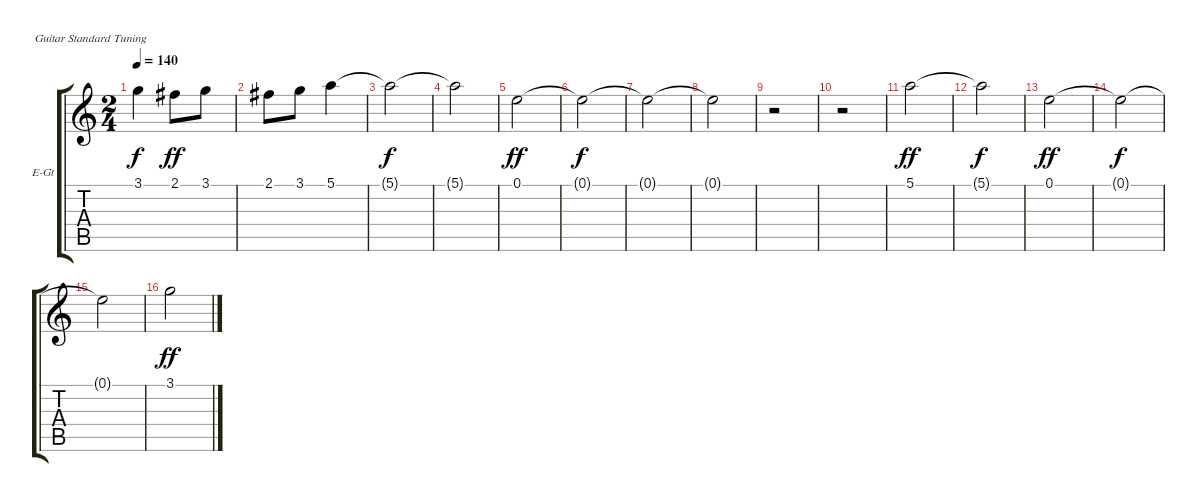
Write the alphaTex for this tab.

\bracketExtendMode groupsimilarinstruments
\firstSystemTrackNameOrientation horizontal
\otherSystemsTrackNameOrientation horizontal
\track ("Гитара 4" "E-Gt") {instrument electricguitarjazz}
\staff {score tabs}
\tuning (E4 B3 G3 D3 A2 E2)
\ts (2 4)
\tempo 140
\clef g2
\ks c
3.1{t}.4{dy f} 2.1.8{dy ff} 3.1.8 |
2.1.8 3.1.8 5.1.4 |
5.1{t}.2{dy f} |
5.1{t}.2 |
0.1.2{dy ff} |
0.1{t}.2{dy f} |
0.1{t}.2 |
0.1{t}.2 |
r.2 |
r.2 |
5.1.2{dy ff} |
5.1{t}.2{dy f} |
0.1.2{dy ff} |
0.1{t}.2{dy f} |
0.1{t}.2 |
3.1.2{dy ff}
